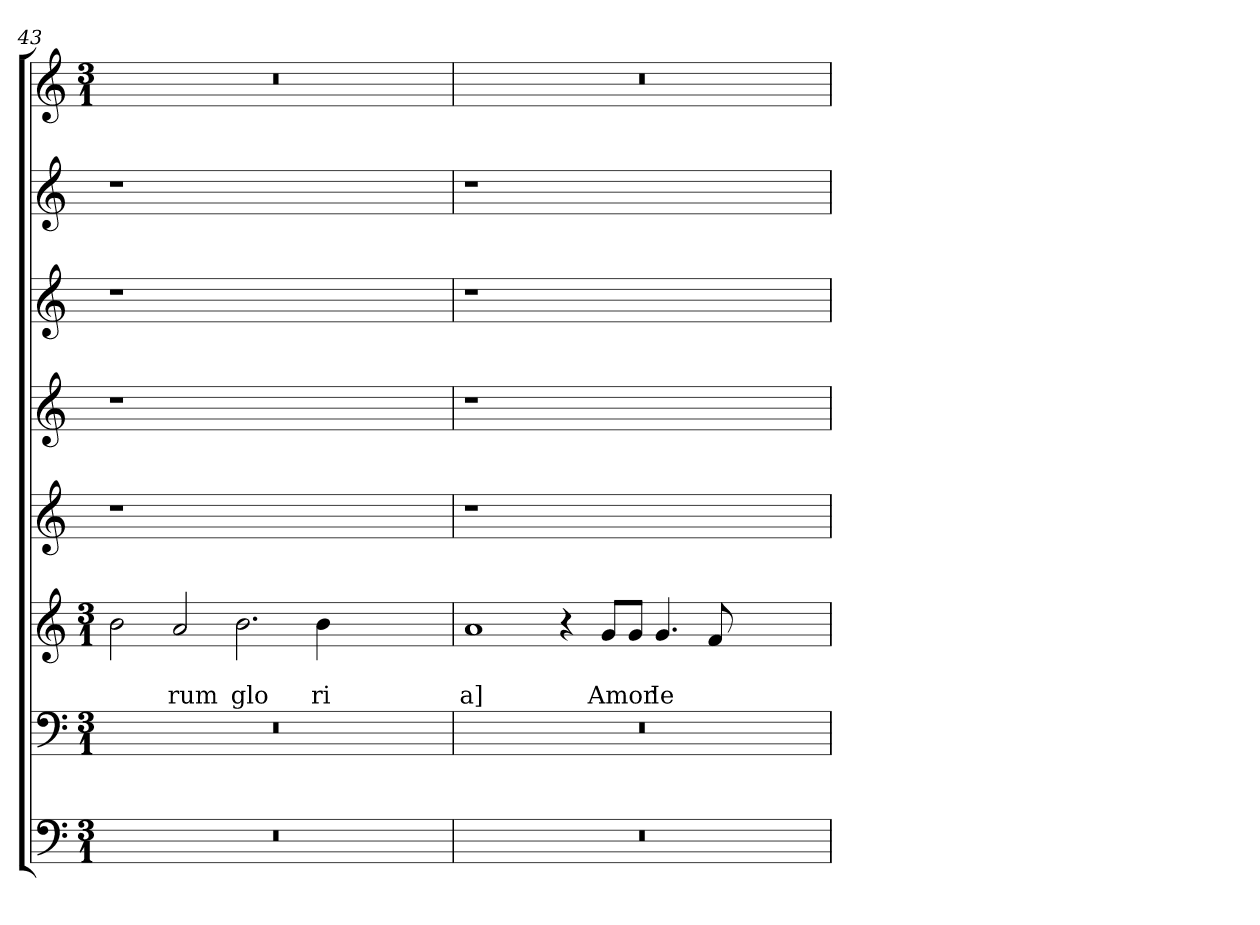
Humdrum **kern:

**kern	**kern	**kern	**text	**text	**kern	**kern	**kern	**kern	**kern
*part8	*part7	*part6	*part6	*part6	*part5	*part4	*part3	*part2	*part1
*staff8	*staff7	*staff6	*staff6	*staff6	*staff5	*staff4	*staff3	*staff2	*staff1
!!LO:LB:g=z
*clefF4	*clefF4	*clefG2	*	*	*clefG2	*clefG2	*clefG2	*clefG2	*clefG2
*k[]	*k[]	*k[]	*	*	*k[]	*k[]	*k[]	*k[]	*k[]
*C:	*C:	*C:	*	*	*C:	*C:	*C:	*C:	*C:
*M3/1	*M3/1	*M3/1	*	*	*	*	*	*	*M3/1
=43	=43	=43	=43	=43	=43	=43	=43	=43	=43
0.r	0.r	2b\	.	.	1r	1r	1r	1r	0.r
!	!	!	!	!LO:LY:b	!	!	!	!	!
.	.	2a/	.	rum	.	.	.	.	.
!	!	!	!	!LO:LY:b	!	!	!	!	!
.	.	2.b<\	.	glo	0ryy	0ryy	0ryy	0ryy	.
!	!	!	!	!LO:LY:b	!	!	!	!	!
.	.	4b\	.	ri	.	.	.	.	.
.	.	1ryy	.	.	.	.	.	.	.
=44	=44	=44	=44	=44	=44	=44	=44	=44	=44
!	!	!	!	!LO:LY:b	!	!	!	!	!
0.r	0.r	1a	.	a]	1r	1r	1r	1r	0.r
.	.	4r	.	.	0ryy	0ryy	0ryy	0ryy	.
!	!	!	!	!LO:LY:b	!	!	!	!	!
.	.	8g/L	.	Amor	.	.	.	.	.
.	.	8g/J	.	.	.	.	.	.	.
!	!	!	!	!LO:LY:b	!	!	!	!	!
.	.	4.g/	.	Ie	.	.	.	.	.
.	.	8f/	.	.	.	.	.	.	.
.	.	1ryy	.	.	.	.	.	.	.
=	=	=	=	=	=	=	=	=	=
*-	*-	*-	*-	*-	*-	*-	*-	*-	*-
